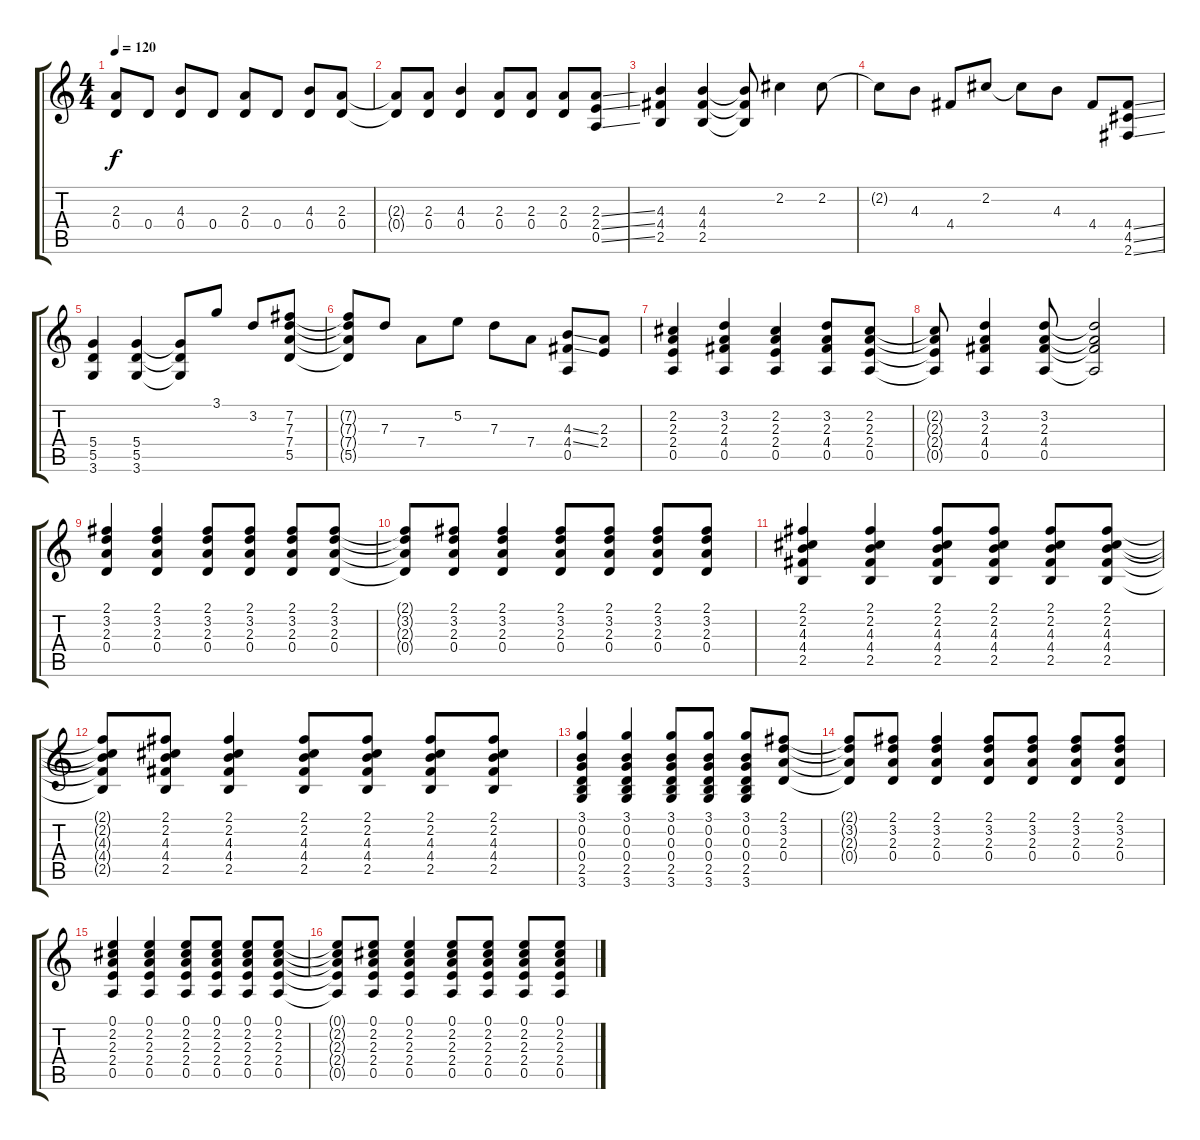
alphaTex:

\track (" " " ") {instrument overdrivenguitar}
\staff {score tabs}
\tuning (E4 B3 G3 D3 A2 E2) {hide}
\ts (4 4)
\tempo 120
\clef g2
\ks c
(2.3 0.4).8{dy f instrument overdrivenguitar} 0.4.8 (4.3 0.4).8 0.4.8 (2.3 0.4).8 0.4.8 (4.3 0.4).8 (2.3 0.4).8 |
(2.3{t} 0.4{t}).8 (2.3 0.4).8 (4.3 0.4).4 (2.3 0.4).8 (2.3 0.4).8 (2.3 0.4).8 (2.3{ss} 2.4{ss} 0.5{ss}).8 |
(4.3 4.4 2.5).4 (4.3 4.4 2.5).4 (4.3{t} 4.4{t} 2.5{t}).8 2.2.4 2.2.8 |
2.2{t}.8 4.3.8 4.4.8 2.2.8 2.2{t}.8 4.3.8 4.4.8 (4.4{ss} 4.5{ss} 2.6{ss}).8 |
(5.4 5.5 3.6).4 (5.4 5.5 3.6).4 (5.4{t} 5.5{t} 3.6{t}).8 3.1.8 3.2.8 (7.2 7.3 7.4 5.5).8 |
(7.2{t} 7.3{t} 7.4{t} 5.5{t}).8 7.3.8 7.4.8 5.2.8 7.3.8 7.4.8 (4.3{ss} 4.4{ss} 0.5).8 (2.3 2.4).8 |
(2.2 2.3 2.4 0.5).4 (3.2 2.3 4.4 0.5).4 (2.2 2.3 2.4 0.5).4 (3.2 2.3 4.4 0.5).8 (2.2 2.3 2.4 0.5).8 |
(2.2{t} 2.3{t} 2.4{t} 0.5{t}).8 (3.2 2.3 4.4 0.5).4 (3.2 2.3 4.4 0.5).8 (3.2{t} 2.3{t} 4.4{t} 0.5{t}).2 |
(2.1 3.2 2.3 0.4).4 (2.1 3.2 2.3 0.4).4 (2.1 3.2 2.3 0.4).8 (2.1 3.2 2.3 0.4).8 (2.1 3.2 2.3 0.4).8 (2.1 3.2 2.3 0.4).8 |
(2.1{t} 3.2{t} 2.3{t} 0.4{t}).8 (2.1 3.2 2.3 0.4).8 (2.1 3.2 2.3 0.4).4 (2.1 3.2 2.3 0.4).8 (2.1 3.2 2.3 0.4).8 (2.1 3.2 2.3 0.4).8 (2.1 3.2 2.3 0.4).8 |
(2.1 2.2 4.3 4.4 2.5).4 (2.1 2.2 4.3 4.4 2.5).4 (2.1 2.2 4.3 4.4 2.5).8 (2.1 2.2 4.3 4.4 2.5).8 (2.1 2.2 4.3 4.4 2.5).8 (2.1 2.2 4.3 4.4 2.5).8 |
(2.1{t} 2.2{t} 4.3{t} 4.4{t} 2.5{t}).8 (2.1 2.2 4.3 4.4 2.5).8 (2.1 2.2 4.3 4.4 2.5).4 (2.1 2.2 4.3 4.4 2.5).8 (2.1 2.2 4.3 4.4 2.5).8 (2.1 2.2 4.3 4.4 2.5).8 (2.1 2.2 4.3 4.4 2.5).8 |
(3.1 0.2 0.3 0.4 2.5 3.6).4 (3.1 0.2 0.3 0.4 2.5 3.6).4 (3.1 0.2 0.3 0.4 2.5 3.6).8 (3.1 0.2 0.3 0.4 2.5 3.6).8 (3.1 0.2 0.3 0.4 2.5 3.6).8 (2.1 3.2 2.3 0.4).8 |
(2.1{t} 3.2{t} 2.3{t} 0.4{t}).8 (2.1 3.2 2.3 0.4).8 (2.1 3.2 2.3 0.4).4 (2.1 3.2 2.3 0.4).8 (2.1 3.2 2.3 0.4).8 (2.1 3.2 2.3 0.4).8 (2.1 3.2 2.3 0.4).8 |
(0.1 2.2 2.3 2.4 0.5).4 (0.1 2.2 2.3 2.4 0.5).4 (0.1 2.2 2.3 2.4 0.5).8 (0.1 2.2 2.3 2.4 0.5).8 (0.1 2.2 2.3 2.4 0.5).8 (0.1 2.2 2.3 2.4 0.5).8 |
(0.1{t} 2.2{t} 2.3{t} 2.4{t} 0.5{t}).8 (0.1 2.2 2.3 2.4 0.5).8 (0.1 2.2 2.3 2.4 0.5).4 (0.1 2.2 2.3 2.4 0.5).8 (0.1 2.2 2.3 2.4 0.5).8 (0.1 2.2 2.3 2.4 0.5).8 (0.1 2.2 2.3 2.4 0.5).8
